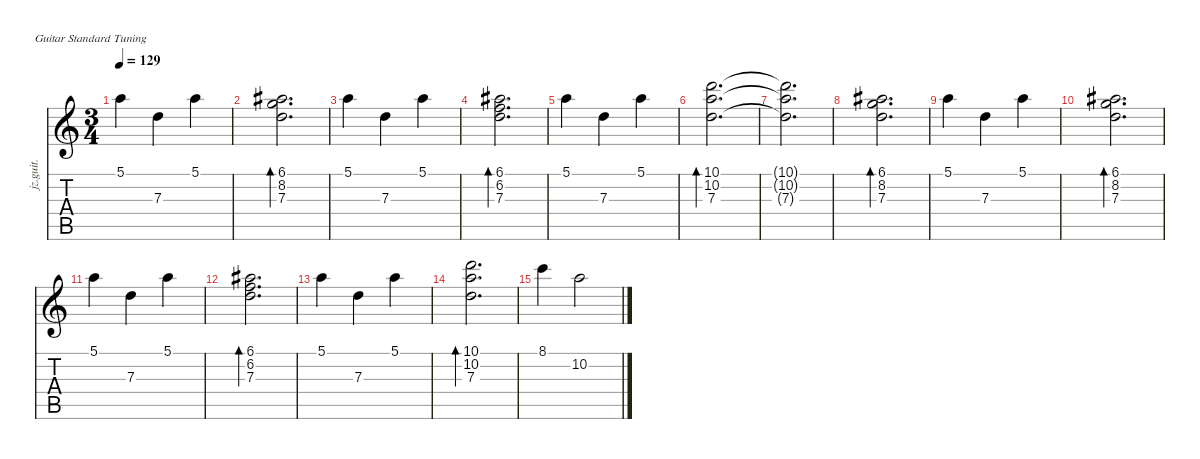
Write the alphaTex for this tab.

\defaultSystemsLayout 4
\hideDynamics
\bracketExtendMode nobrackets
\otherSystemsTrackNameOrientation horizontal
\track ("Electric Guitar" "jz.guit.") {instrument electricguitarjazz}
\staff {score tabs}
\tuning (E4 B3 G3 D3 A2 E2)
\ts (3 4)
\tempo 129
\clef g2
\ks c
5.1.4{dy mf} 7.3.4 5.1.4 |
(7.3 8.2 6.1{acc #}).2{d bd 223} |
5.1.4 7.3.4 5.1.4 |
(7.3 6.2 6.1{acc #}).2{d bd 223} |
5.1.4 7.3.4 5.1.4 |
(7.3 10.2 10.1).2{d bd 223} |
(7.3{t} 10.1{t} 10.2{t}).2{d} |
(7.3 8.2 6.1{acc #}).2{d bd 223} |
5.1.4 7.3.4 5.1.4 |
(7.3 8.2 6.1{acc #}).2{d bd 223} |
5.1.4 7.3.4 5.1.4 |
(7.3 6.2 6.1{acc #}).2{d bd 223} |
5.1.4 7.3.4 5.1.4 |
(7.3 10.2 10.1).2{d bd 223} |
8.1.4 10.2.2
